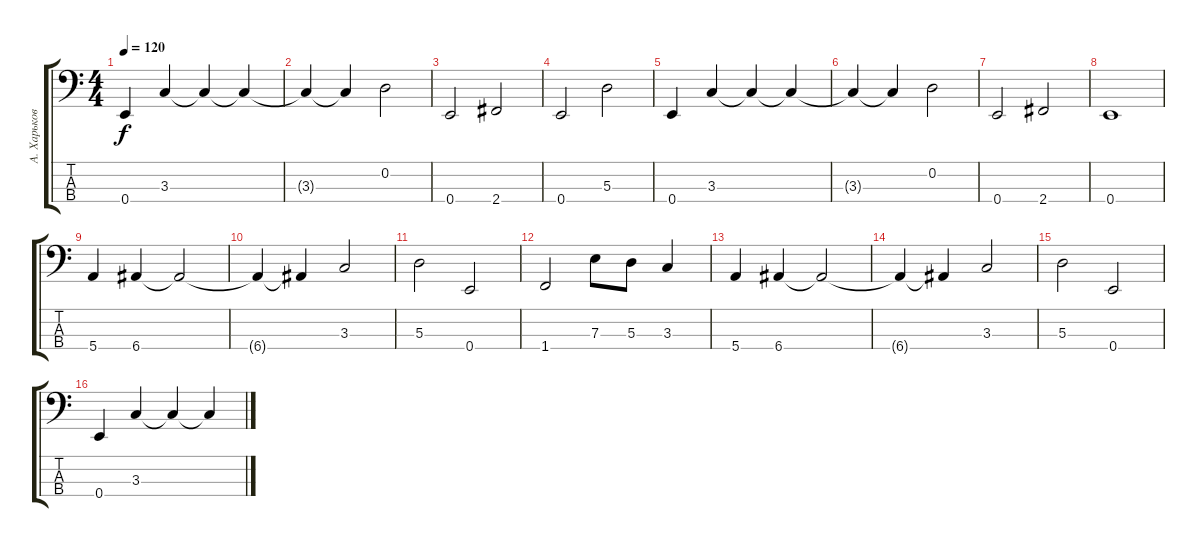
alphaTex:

\track ("А. Харьков (Бас)" "А. Харьков") {instrument electricbassfinger}
\staff {score tabs}
\tuning (G2 D2 A1 E1) {hide}
\ts (4 4)
\tempo 120
\clef f4
\ks c
0.4.4{dy f} 3.3.4 3.3{t}.4 3.3{t}.4 |
3.3{t}.4 3.3{t}.4 0.2.2 |
0.4.2 2.4.2 |
0.4.2 5.3.2 |
0.4.4 3.3.4 3.3{t}.4 3.3{t}.4 |
3.3{t}.4 3.3{t}.4 0.2.2 |
0.4.2 2.4.2 |
0.4.1 |
5.4.4 6.4.4 6.4{t}.2 |
6.4{t}.4 6.4{t}.4 3.3.2 |
5.3.2 0.4.2 |
1.4.2 7.3.8 5.3.8 3.3.4 |
5.4.4 6.4.4 6.4{t}.2 |
6.4{t}.4 6.4{t}.4 3.3.2 |
5.3.2 0.4.2 |
0.4.4 3.3.4 3.3{t}.4 3.3{t}.4
